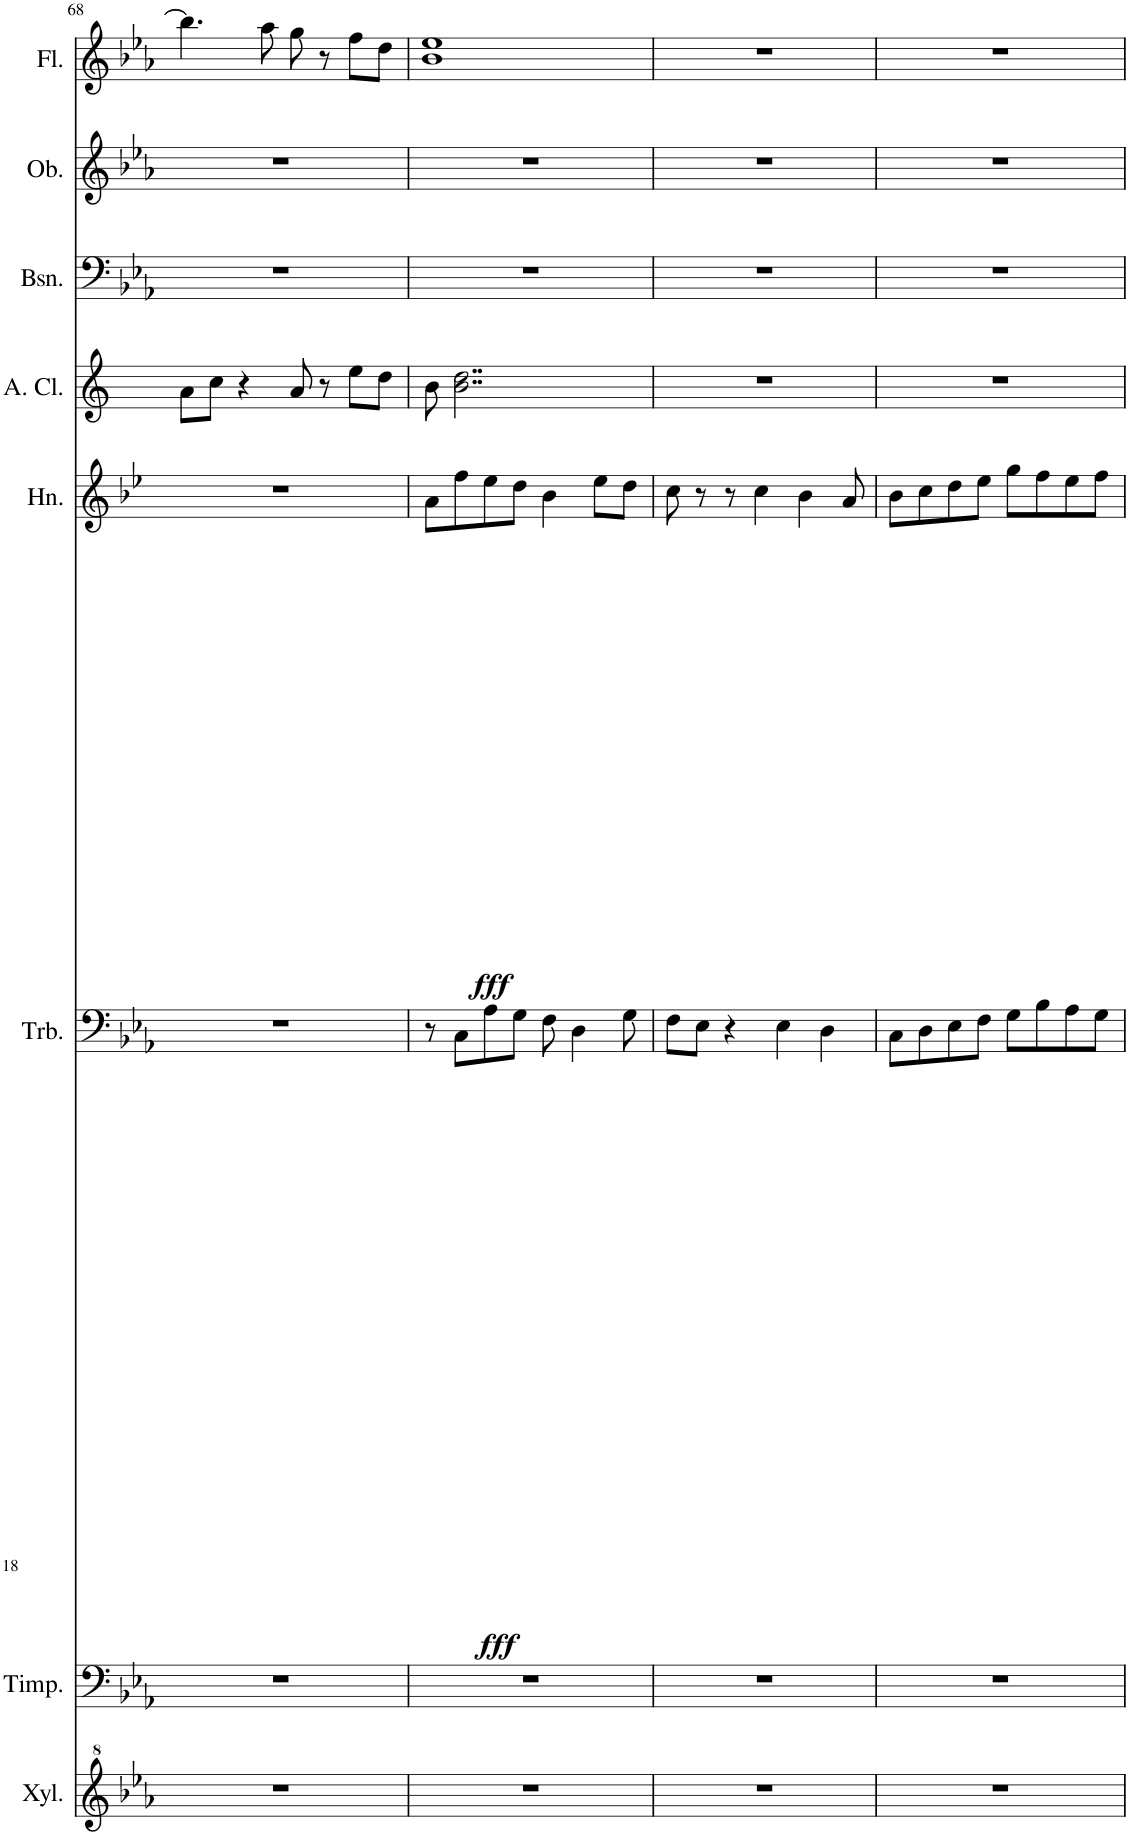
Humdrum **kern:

**kern	**kern	**kern	**dynam	**kern	**dynam	**kern	**kern	**kern	**kern
*part8	*part7	*part6	*part6	*part5	*part5	*part4	*part3	*part2	*part1
*staff8	*staff7	*staff6	*staff6	*staff5	*staff5	*staff4	*staff3	*staff2	*staff1
*I"Xylophone	*I"Timpani	*I"Trombone	*	*I"Horn	*	*I"Alto Clarinet	*I"Bassoon	*I"Oboe	*I"Flute
*I'Xyl.	*I'Timp.	*I'Trb.	*	*I'Hn.	*	*I'A. Cl.	*I'Bsn.	*I'Ob.	*I'Fl.
!!LO:PB:g=z
*clefG^2	*clefF4	*clefF4	*	*clefG2	*	*clefG2	*clefF4	*clefG2	*clefG2
*	*	*	*	*Trd4c7	*	*Trd5c9	*	*	*
*k[b-e-a-]	*k[b-e-a-]	*k[b-e-a-]	*	*k[b-e-]	*	*k[]	*k[b-e-a-]	*k[b-e-a-]	*k[b-e-a-]
*M4/4	*M4/4	*M4/4	*	*M4/4	*	*M4/4	*M4/4	*M4/4	*M4/4
=68	=68	=68	=68	=68	=68	=68	=68	=68	=68
1r	1r	1r	.	1r	.	8a\L	1r	1r	4.bb-\]
.	.	.	.	.	.	8cc\J	.	.	.
.	.	.	.	.	.	4r	.	.	.
.	.	.	.	.	.	.	.	.	8aa-\
.	.	.	.	.	.	8a/	.	.	8gg\
.	.	.	.	.	.	8r	.	.	8r
.	.	.	.	.	.	8ee\L	.	.	8ff\L
.	.	.	.	.	.	8dd\J	.	.	8dd\J
=69	=69	=69	=69	=69	=69	=69	=69	=69	=69
1r	1r	8r	.	8a\L	.	8b\	1r	1r	1b- 1ee-
!	!	!	!LO:DY:b	!	!LO:DY:b	!	!	!	!
.	.	8C\L	fff	8ff\	fff	2..b\ 2..dd\	.	.	.
.	.	8A-\	.	8ee-\	.	.	.	.	.
.	.	8G\J	.	8dd\J	.	.	.	.	.
.	.	8F\	.	4b-\	.	.	.	.	.
.	.	4D\	.	.	.	.	.	.	.
.	.	.	.	8ee-\L	.	.	.	.	.
.	.	8G\	.	8dd\J	.	.	.	.	.
=70	=70	=70	=70	=70	=70	=70	=70	=70	=70
1r	1r	8F\L	.	8cc\	.	1r	1r	1r	1r
.	.	8E-\J	.	8r	.	.	.	.	.
.	.	4r	.	8r	.	.	.	.	.
.	.	.	.	4cc\	.	.	.	.	.
.	.	4E-\	.	.	.	.	.	.	.
.	.	.	.	4b-\	.	.	.	.	.
.	.	4D\	.	.	.	.	.	.	.
.	.	.	.	8a/	.	.	.	.	.
=71	=71	=71	=71	=71	=71	=71	=71	=71	=71
1r	1r	8C\L	.	8b-\L	.	1r	1r	1r	1r
.	.	8D\	.	8cc\	.	.	.	.	.
.	.	8E-\	.	8dd\	.	.	.	.	.
.	.	8F\J	.	8ee-\J	.	.	.	.	.
.	.	8G\L	.	8gg\L	.	.	.	.	.
.	.	8B-\	.	8ff\	.	.	.	.	.
.	.	8A-\	.	8ee-\	.	.	.	.	.
.	.	8G\J	.	8ff\J	.	.	.	.	.
=	=	=	=	=	=	=	=	=	=
*-	*-	*-	*-	*-	*-	*-	*-	*-	*-
